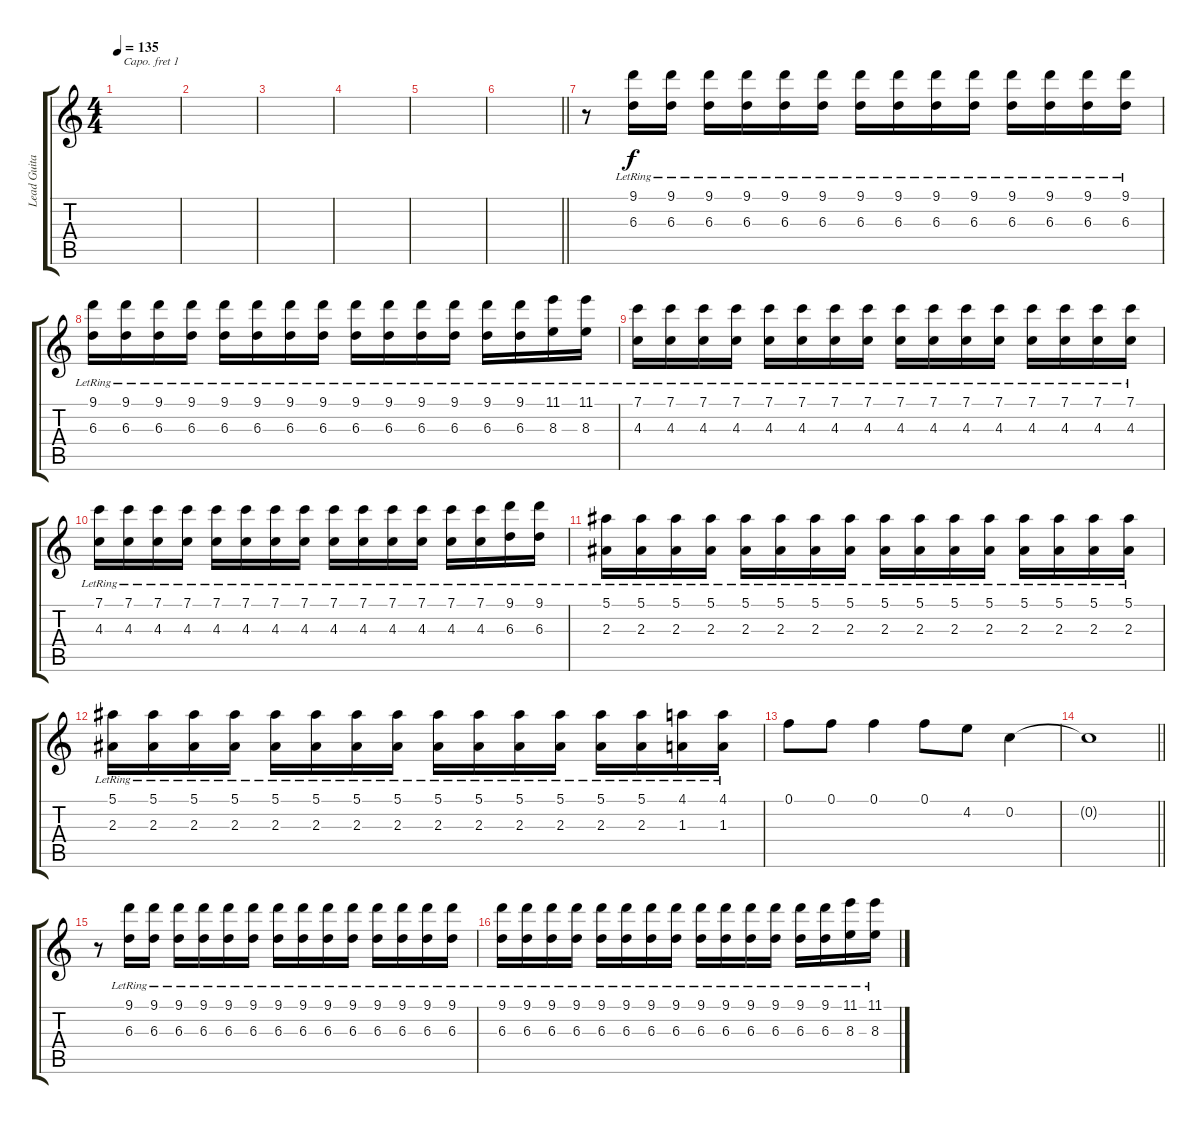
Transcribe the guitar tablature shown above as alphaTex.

\track ("Lead Guitar 2" "Lead Guita") {instrument electricguitarclean}
\staff {score tabs}
\capo 1
\tuning (E4 B3 G3 D3 A2 E2) {hide}
\ts (4 4)
\tempo 135
\clef g2
\ks c
|
|
|
|
|
\barLineRight lightlight
|
r.8 (9.1{lr} 6.3{lr}).16 (9.1{lr} 6.3{lr}).16 (9.1{lr} 6.3{lr}).16 (9.1{lr} 6.3{lr}).16 (9.1{lr} 6.3{lr}).16 (9.1{lr} 6.3{lr}).16 (9.1{lr} 6.3{lr}).16 (9.1{lr} 6.3{lr}).16 (9.1{lr} 6.3{lr}).16 (9.1{lr} 6.3{lr}).16 (9.1{lr} 6.3{lr}).16 (9.1{lr} 6.3{lr}).16 (9.1{lr} 6.3{lr}).16 (9.1{lr} 6.3{lr}).16 |
(9.1{lr} 6.3{lr}).16 (9.1{lr} 6.3{lr}).16 (9.1{lr} 6.3{lr}).16 (9.1{lr} 6.3{lr}).16 (9.1{lr} 6.3{lr}).16 (9.1{lr} 6.3{lr}).16 (9.1{lr} 6.3{lr}).16 (9.1{lr} 6.3{lr}).16 (9.1{lr} 6.3{lr}).16 (9.1{lr} 6.3{lr}).16 (9.1{lr} 6.3{lr}).16 (9.1{lr} 6.3{lr}).16 (9.1{lr} 6.3{lr}).16 (9.1{lr} 6.3{lr}).16 (11.1{lr} 8.3{lr}).16 (11.1{lr} 8.3{lr}).16 |
(7.1{lr} 4.3{lr}).16 (7.1{lr} 4.3{lr}).16 (7.1{lr} 4.3{lr}).16 (7.1{lr} 4.3{lr}).16 (7.1{lr} 4.3{lr}).16 (7.1{lr} 4.3{lr}).16 (7.1{lr} 4.3{lr}).16 (7.1{lr} 4.3{lr}).16 (7.1{lr} 4.3{lr}).16 (7.1{lr} 4.3{lr}).16 (7.1{lr} 4.3{lr}).16 (7.1{lr} 4.3{lr}).16 (7.1{lr} 4.3{lr}).16 (7.1{lr} 4.3{lr}).16 (7.1{lr} 4.3{lr}).16 (7.1{lr} 4.3{lr}).16 |
(7.1{lr} 4.3{lr}).16 (7.1{lr} 4.3{lr}).16 (7.1{lr} 4.3{lr}).16 (7.1{lr} 4.3{lr}).16 (7.1{lr} 4.3{lr}).16 (7.1{lr} 4.3{lr}).16 (7.1{lr} 4.3{lr}).16 (7.1{lr} 4.3{lr}).16 (7.1{lr} 4.3{lr}).16 (7.1{lr} 4.3{lr}).16 (7.1{lr} 4.3{lr}).16 (7.1{lr} 4.3{lr}).16 (7.1{lr} 4.3{lr}).16 (7.1{lr} 4.3{lr}).16 (9.1{lr} 6.3{lr}).16 (9.1{lr} 6.3{lr}).16 |
(5.1{lr} 2.3{lr}).16 (5.1{lr} 2.3{lr}).16 (5.1{lr} 2.3{lr}).16 (5.1{lr} 2.3{lr}).16 (5.1{lr} 2.3{lr}).16 (5.1{lr} 2.3{lr}).16 (5.1{lr} 2.3{lr}).16 (5.1{lr} 2.3{lr}).16 (5.1{lr} 2.3{lr}).16 (5.1{lr} 2.3{lr}).16 (5.1{lr} 2.3{lr}).16 (5.1{lr} 2.3{lr}).16 (5.1{lr} 2.3{lr}).16 (5.1{lr} 2.3{lr}).16 (5.1{lr} 2.3{lr}).16 (5.1{lr} 2.3{lr}).16 |
(5.1{lr} 2.3{lr}).16 (5.1{lr} 2.3{lr}).16 (5.1{lr} 2.3{lr}).16 (5.1{lr} 2.3{lr}).16 (5.1{lr} 2.3{lr}).16 (5.1{lr} 2.3{lr}).16 (5.1{lr} 2.3{lr}).16 (5.1{lr} 2.3{lr}).16 (5.1{lr} 2.3{lr}).16 (5.1{lr} 2.3{lr}).16 (5.1{lr} 2.3{lr}).16 (5.1{lr} 2.3{lr}).16 (5.1{lr} 2.3{lr}).16 (5.1{lr} 2.3{lr}).16 (4.1{lr} 1.3{lr}).16 (4.1{lr} 1.3{lr}).16 |
0.1.8 0.1.8 0.1.4 0.1.8 4.2.8 0.2.4 |
\barLineRight lightlight
0.2{t}.1 |
r.8 (9.1{lr} 6.3{lr}).16 (9.1{lr} 6.3{lr}).16 (9.1{lr} 6.3{lr}).16 (9.1{lr} 6.3{lr}).16 (9.1{lr} 6.3{lr}).16 (9.1{lr} 6.3{lr}).16 (9.1{lr} 6.3{lr}).16 (9.1{lr} 6.3{lr}).16 (9.1{lr} 6.3{lr}).16 (9.1{lr} 6.3{lr}).16 (9.1{lr} 6.3{lr}).16 (9.1{lr} 6.3{lr}).16 (9.1{lr} 6.3{lr}).16 (9.1{lr} 6.3{lr}).16 |
(9.1{lr} 6.3{lr}).16 (9.1{lr} 6.3{lr}).16 (9.1{lr} 6.3{lr}).16 (9.1{lr} 6.3{lr}).16 (9.1{lr} 6.3{lr}).16 (9.1{lr} 6.3{lr}).16 (9.1{lr} 6.3{lr}).16 (9.1{lr} 6.3{lr}).16 (9.1{lr} 6.3{lr}).16 (9.1{lr} 6.3{lr}).16 (9.1{lr} 6.3{lr}).16 (9.1{lr} 6.3{lr}).16 (9.1{lr} 6.3{lr}).16 (9.1{lr} 6.3{lr}).16 (11.1{lr} 8.3{lr}).16 (11.1{lr} 8.3{lr}).16
